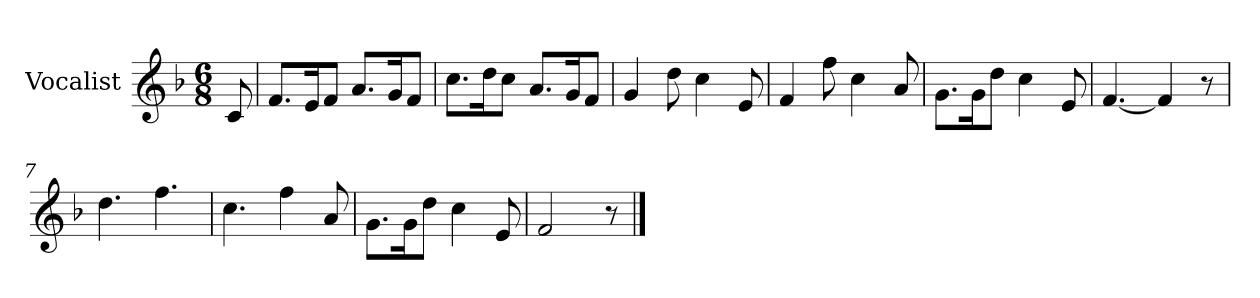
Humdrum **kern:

**kern
*part1
*staff1
*I"Vocalist
*k[b-]
*F:
*M6/8
=
8c
=1
8.fL
16eK
8fJ
8.aL
16gK
8fJ
=2
8.ccL
16ddK
8ccJ
8.aL
16gK
8fJ
=3
4g
8dd
4cc
8e
=4
4f
8ff
4cc
8a
=5
8.gL
16gK
8ddJ
4cc
8e
=6
[4.f
4f]
8r
=7
4.dd
4.ff
=8
4.cc
4ff
8a
=9
8.gL
16gK
8ddJ
4cc
8e
=10
2f
8r
==
*-
